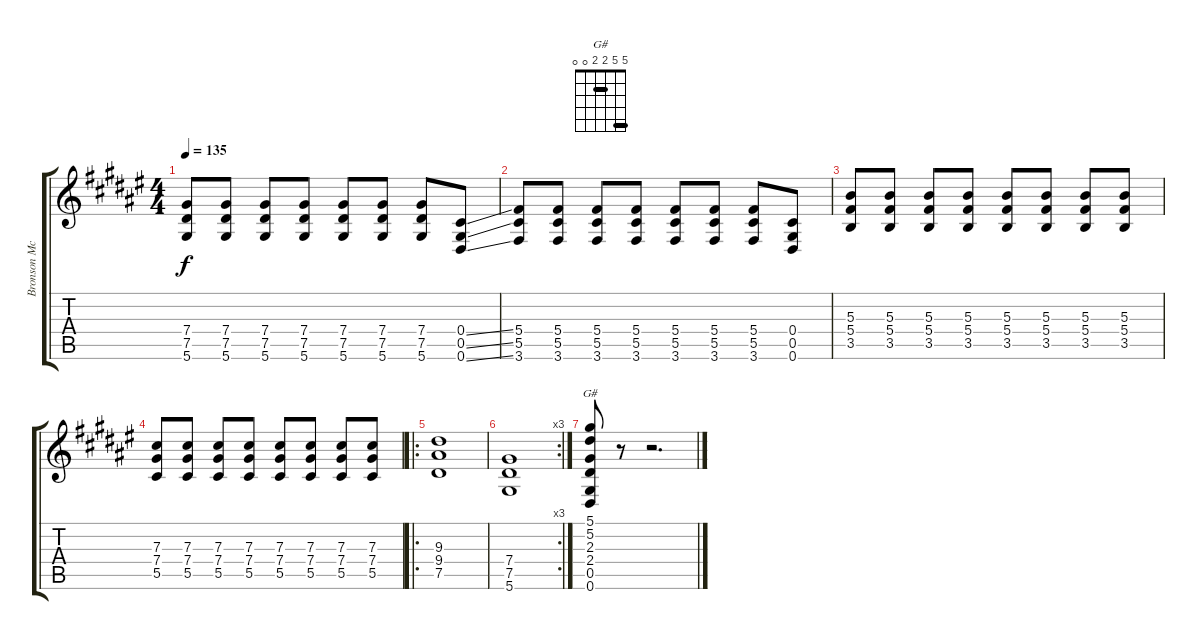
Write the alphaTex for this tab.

\track ("Bronson McDowall (Guitar)" "Bronson Mc") {instrument distortionguitar}
\staff {score tabs}
\tuning (Eb4 Bb3 Gb3 Db3 Ab2 Eb2) {hide}
\chord ("G#" 5 5 2 2 0 0) {barre (2 5)}
\ts (4 4)
\tempo 135
\clef g2
\ks f#
(7.4 7.5 5.6).8{dy f} (7.4 7.5 5.6).8 (7.4 7.5 5.6).8 (7.4 7.5 5.6).8 (7.4 7.5 5.6).8 (7.4 7.5 5.6).8 (7.4 7.5 5.6).8 (0.4{ss} 0.5{ss} 0.6{ss}).8 |
(5.4 5.5 3.6).8 (5.4 5.5 3.6).8 (5.4 5.5 3.6).8 (5.4 5.5 3.6).8 (5.4 5.5 3.6).8 (5.4 5.5 3.6).8 (5.4 5.5 3.6).8 (0.4 0.5 0.6).8 |
(5.3 5.4 3.5).8 (5.3 5.4 3.5).8 (5.3 5.4 3.5).8 (5.3 5.4 3.5).8 (5.3 5.4 3.5).8 (5.3 5.4 3.5).8 (5.3 5.4 3.5).8 (5.3 5.4 3.5).8 |
(7.3 7.4 5.5).8 (7.3 7.4 5.5).8 (7.3 7.4 5.5).8 (7.3 7.4 5.5).8 (7.3 7.4 5.5).8 (7.3 7.4 5.5).8 (7.3 7.4 5.5).8 (7.3 7.4 5.5).8 |
\ro
(9.3 9.4 7.5).1 |
\rc 3
(7.4 7.5 5.6).1 |
(5.1 5.2 2.3 2.4 0.5 0.6).8{ch "G#"} r.8 r.2{d}
